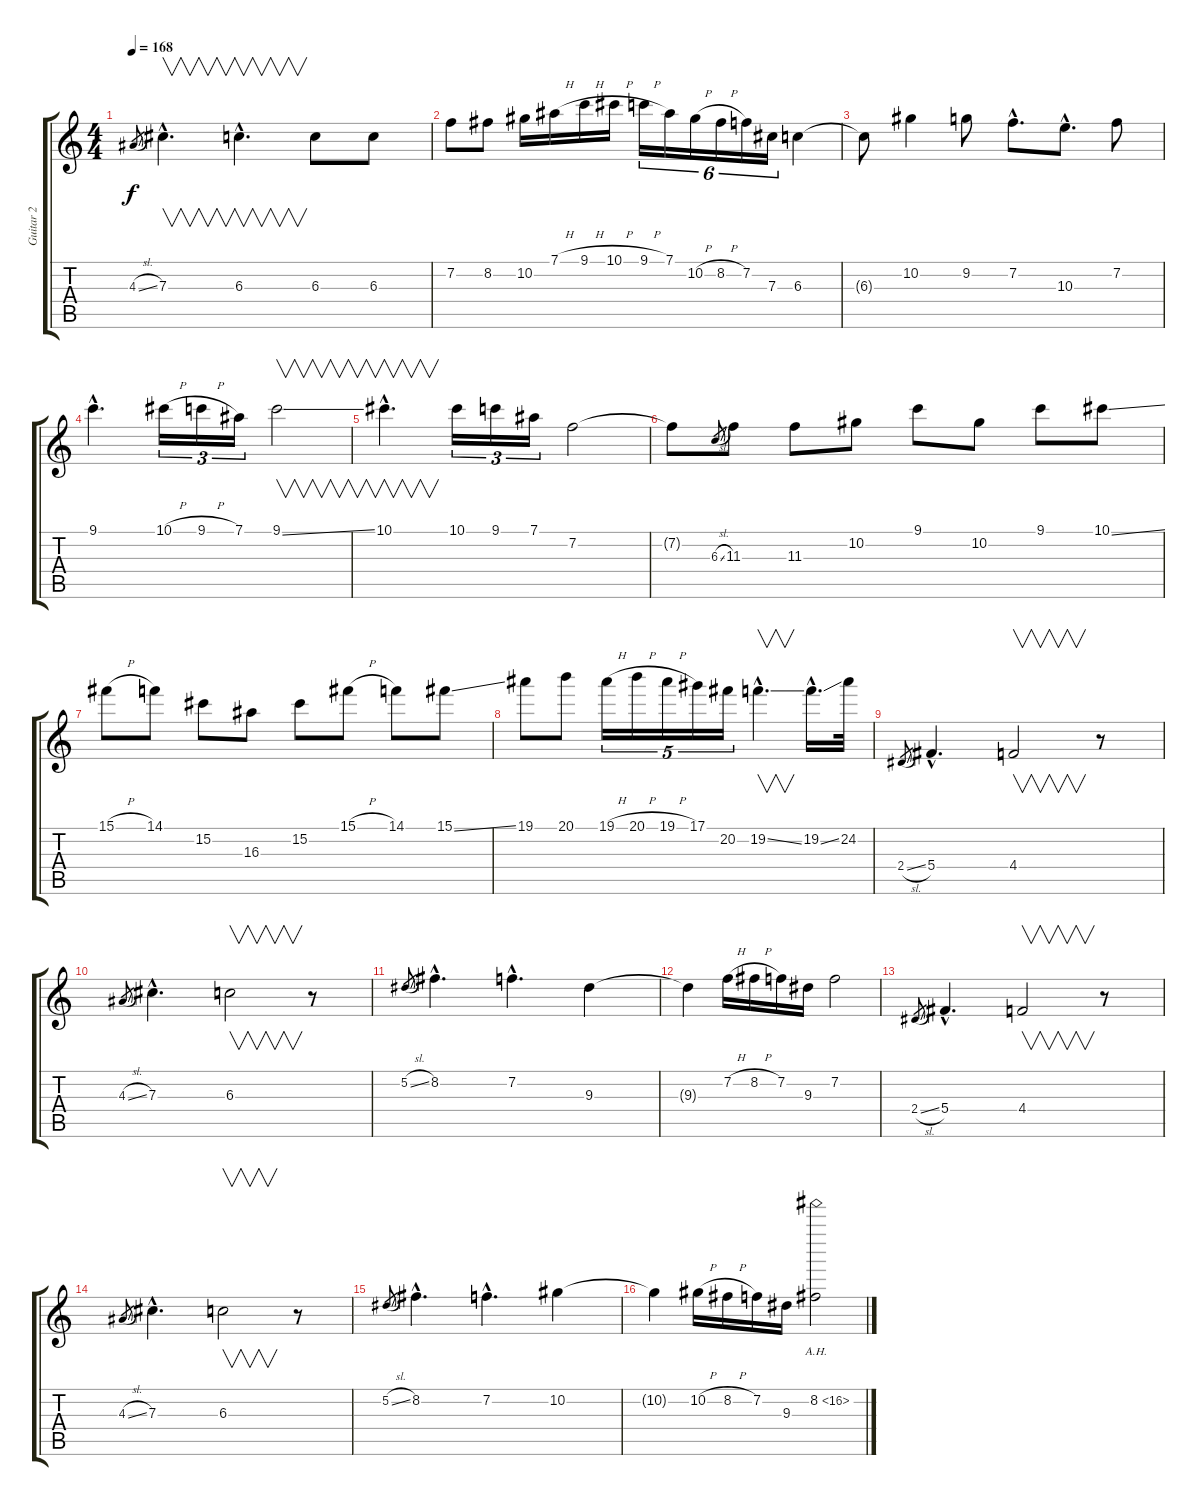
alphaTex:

\track ("Guitar 2" "Guitar 2") {instrument distortionguitar}
\staff {score tabs}
\tuning (Eb4 Bb3 Gb3 Db3 Ab2 Eb2) {hide}
\ts (4 4)
\tempo 168
\clef g2
\ks c
4.3{sl}.8{gr dy f} 7.3{hac}.4{v d} 6.3{hac}.4{v d} 6.3.8 6.3.8 |
7.2.8 8.2.8 10.2.16 7.1{h}.16 9.1{h}.16 10.1{h}.16 9.1{h}.16{tu (6 4)} 7.1.16{tu (6 4)} 10.2{h}.16{tu (6 4)} 8.2{h}.16{tu (6 4)} 7.2.16{tu (6 4)} 7.3.16{tu (6 4)} 6.3.4 |
6.3{t}.8 10.2.4 9.2.8 7.2{hac}.8{d} 10.3{hac}.8{d} 7.2.8 |
9.1{hac}.4{d} 10.1{h}.16{tu (3 2)} 9.1{h}.16{tu (3 2)} 7.1.16{tu (3 2)} 9.1{ss}.2{v} |
10.1{hac}.4{v d} 10.1.16{tu (3 2)} 9.1.16{tu (3 2)} 7.1.16{tu (3 2)} 7.2.2 |
7.2{t}.8 6.3{sl}.8{gr} 11.3.8 11.3.8 10.2.8 9.1.8 10.2.8 9.1.8 10.1{ss}.8 |
15.1{h}.8 14.1.8 15.2.8 16.3.8 15.2.8 15.1{h}.8 14.1.8 15.1{ss}.8 |
19.1.8 20.1.8 19.1{h}.16{tu (5 4)} 20.1{h}.16{tu (5 4)} 19.1{h}.16{tu (5 4)} 17.1.16{tu (5 4)} 20.2.16{tu (5 4)} 19.2{ss hac}.4{v d} 19.2{ss hac}.16{d} 24.2.32 |
2.4{sl}.8{gr} 5.4{hac}.4{d} 4.4.2{v} r.8 |
4.3{sl}.8{gr} 7.3{hac}.4{d} 6.3.2{v} r.8 |
5.2{sl}.8{gr} 8.2{hac}.4{d} 7.2{hac}.4{d} 9.3.4 |
9.3{t}.4 7.2{h}.16 8.2{h}.16 7.2.16 9.3.16 7.2.2 |
2.4{sl}.8{gr} 5.4{hac}.4{d} 4.4.2{v} r.8 |
4.3{sl}.8{gr} 7.3{hac}.4{d} 6.3.2{v} r.8 |
5.2{sl}.8{gr} 8.2{hac}.4{d} 7.2{hac}.4{d} 10.2.4 |
10.2{t}.4 10.2{h}.16 8.2{h}.16 7.2.16 9.3.16 8.2{ah 8}.2
